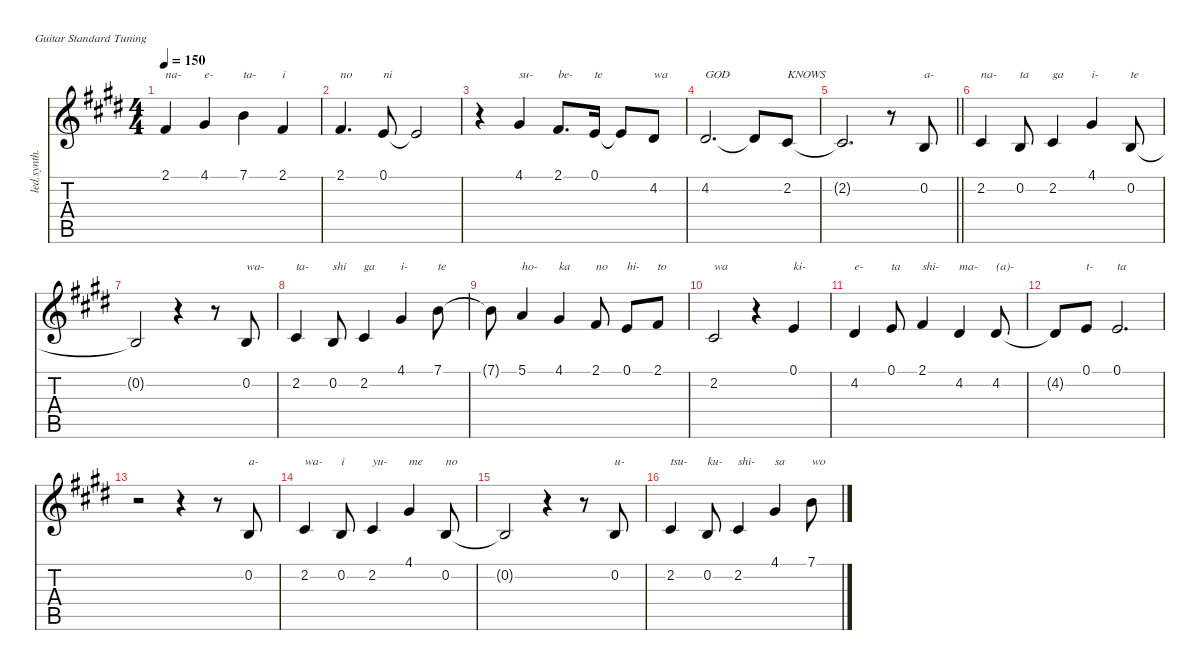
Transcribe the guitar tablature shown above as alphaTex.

\defaultSystemsLayout 4
\hideDynamics
\bracketExtendMode nobrackets
\track (" (Voice)" "led.synth.") {instrument lead2sawtooth}
\staff {score tabs}
\tuning (E4 B3 G3 D3 A2 E2)
\ts (4 4)
\tempo 150
\clef g2
\ks c#minor
2.1{acc #}.4{txt "na-" dy f} 4.1{acc #}.4{txt "e-"} 7.1{acc forcenatural}.4{txt "ta-"} 2.1{acc #}.4{txt "i"} |
2.1{acc #}.4{d txt "no"} 0.1{acc forcenatural}.8{txt "ni"} 0.1{t acc forcenatural}.2 |
r.4 4.1{acc #}.4{txt "su-"} 2.1{acc #}.8{d txt "be-"} 0.1{acc forcenatural}.16{txt "te"} 0.1{t acc forcenatural}.8 4.2{acc #}.8{txt "wa"} |
4.2{acc #}.2{d txt "GOD"} 4.2{t acc #}.8 2.2{acc #}.8{txt "KNOWS"} |
\barLineRight lightlight
2.2{t acc #}.2{d} r.8 0.2{acc forcenatural}.8{txt "a-"} |
2.2{acc #}.4{txt "na-"} 0.2{acc forcenatural}.8{txt "ta"} 2.2{acc #}.4{txt "ga"} 4.1{acc #}.4{txt "i-"} 0.2{acc forcenatural}.8{txt "te"} |
0.2{t acc forcenatural}.2 r.4 r.8 0.2{acc forcenatural}.8{txt "wa-"} |
2.2{acc #}.4{txt "ta-"} 0.2{acc forcenatural}.8{txt "shi"} 2.2{acc #}.4{txt "ga"} 4.1{acc #}.4{txt "i-"} 7.1{acc forcenatural}.8{txt "te"} |
7.1{t acc forcenatural}.8 5.1{acc forcenatural}.4{txt "ho-"} 4.1{acc #}.4{txt "ka"} 2.1{acc #}.8{txt "no"} 0.1{acc forcenatural}.8{txt "hi-"} 2.1{acc #}.8{txt "to"} |
2.2{acc #}.2{txt "wa"} r.4 0.1{acc forcenatural}.4{txt "ki-"} |
4.2{acc #}.4{txt "e-"} 0.1{acc forcenatural}.8{txt "ta"} 2.1{acc #}.4{txt "shi-"} 4.2{acc #}.4{txt "ma-"} 4.2{acc #}.8{txt "(a)-"} |
4.2{t acc #}.8 0.1{acc forcenatural}.8{txt "t-"} 0.1{acc forcenatural}.2{d txt "ta"} |
r.2 r.4 r.8 0.2{acc forcenatural}.8{txt "a-"} |
2.2{acc #}.4{txt "wa-"} 0.2{acc forcenatural}.8{txt "i"} 2.2{acc #}.4{txt "yu-"} 4.1{acc #}.4{txt "me"} 0.2{acc forcenatural}.8{txt "no"} |
0.2{t acc forcenatural}.2 r.4 r.8 0.2{acc forcenatural}.8{txt "u-"} |
2.2{acc #}.4{txt "tsu-"} 0.2{acc forcenatural}.8{txt "ku-"} 2.2{acc #}.4{txt "shi-"} 4.1{acc #}.4{txt "sa"} 7.1{acc forcenatural}.8{txt "wo"}
